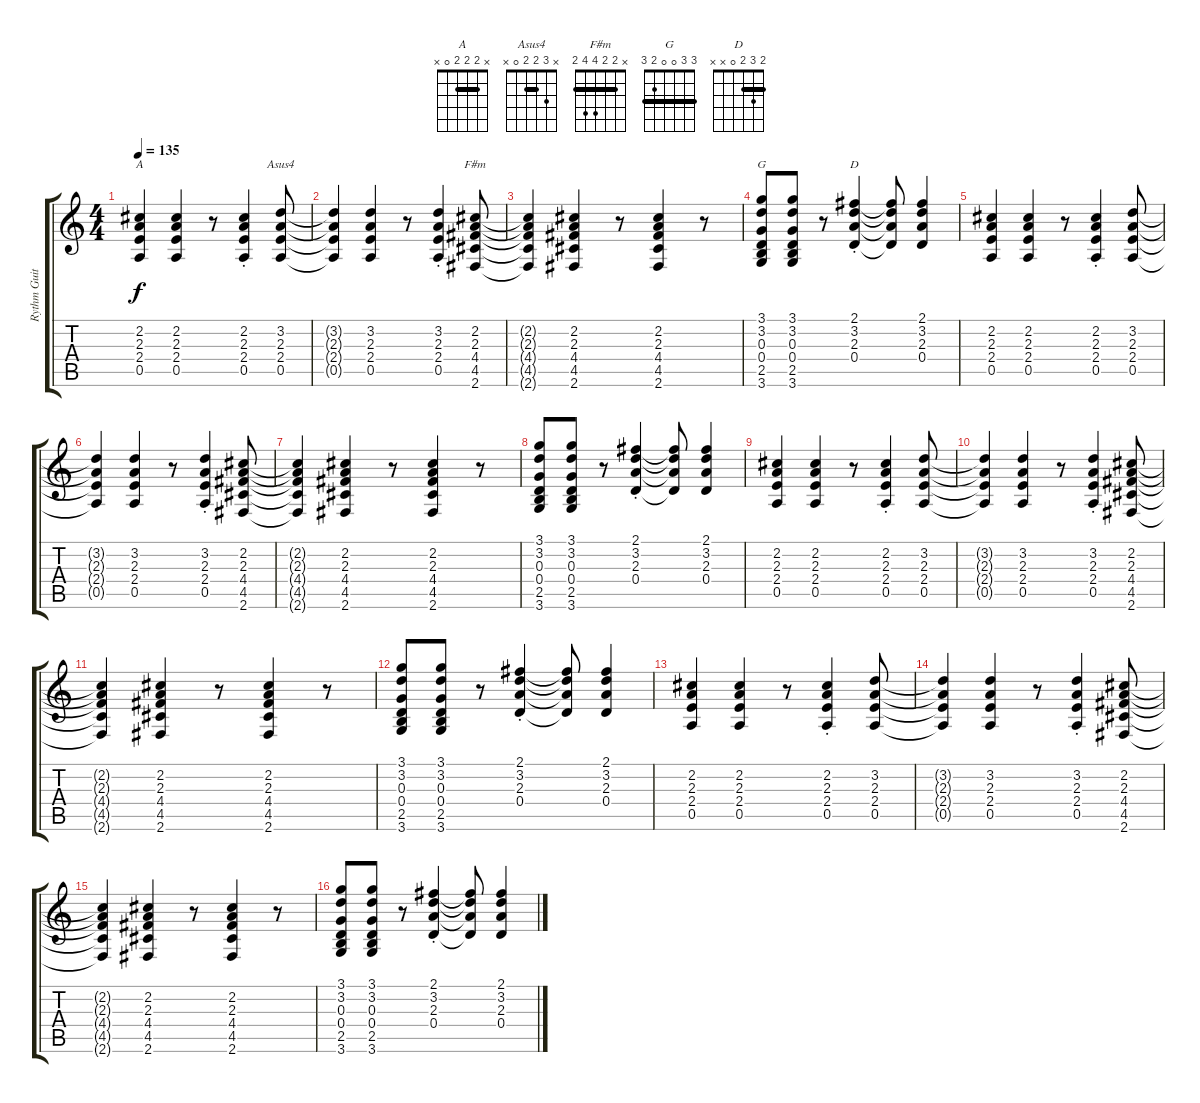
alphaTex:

\track ("Rythm Guitar" "Rythm Guit") {instrument distortionguitar}
\staff {score tabs}
\tuning (E4 B3 G3 D3 A2 E2) {hide}
\chord ("A" x 2 2 2 0 x) {barre 2}
\chord ("Asus4" x 3 2 2 0 x) {barre 2}
\chord ("F#m" x 2 2 4 4 2) {barre 2}
\chord ("G" 3 3 0 0 2 3) {barre 3}
\chord ("D" 2 3 2 0 x x) {barre 2}
\ts (4 4)
\tempo 135
\clef g2
\ks c
(2.2 2.3 2.4 0.5).4{ch "A" dy f} (2.2 2.3 2.4 0.5).4 r.8 (2.2 2.3 2.4 0.5{st}).4 (3.2 2.3 2.4 0.5).8{ch "Asus4"} |
(3.2{t} 2.3{t} 2.4{t} 0.5{t}).4 (3.2 2.3 2.4 0.5).4 r.8 (3.2 2.3 2.4 0.5{st}).4 (2.2 2.3 4.4 4.5 2.6).8{ch "F#m"} |
(2.2{t} 2.3{t} 4.4{t} 4.5{t} 2.6{t}).4 (2.2 2.3 4.4 4.5 2.6).4 r.8 (2.2 2.3 4.4 4.5 2.6).4 r.8 |
(3.1 3.2 0.3 0.4 2.5 3.6).8{ch "G"} (3.1 3.2 0.3 0.4 2.5 3.6).8 r.8 (2.1 3.2 2.3 0.4{st}).4{ch "D"} (2.1{t} 3.2{t} 2.3{t} 0.4{t}).8 (2.1 3.2 2.3 0.4).4 |
(2.2 2.3 2.4 0.5).4 (2.2 2.3 2.4 0.5).4 r.8 (2.2 2.3 2.4 0.5{st}).4 (3.2 2.3 2.4 0.5).8 |
(3.2{t} 2.3{t} 2.4{t} 0.5{t}).4 (3.2 2.3 2.4 0.5).4 r.8 (3.2 2.3 2.4 0.5{st}).4 (2.2 2.3 4.4 4.5 2.6).8 |
(2.2{t} 2.3{t} 4.4{t} 4.5{t} 2.6{t}).4 (2.2 2.3 4.4 4.5 2.6).4 r.8 (2.2 2.3 4.4 4.5 2.6).4 r.8 |
(3.1 3.2 0.3 0.4 2.5 3.6).8 (3.1 3.2 0.3 0.4 2.5 3.6).8 r.8 (2.1 3.2 2.3 0.4{st}).4 (2.1{t} 3.2{t} 2.3{t} 0.4{t}).8 (2.1 3.2 2.3 0.4).4 |
(2.2 2.3 2.4 0.5).4 (2.2 2.3 2.4 0.5).4 r.8 (2.2 2.3 2.4 0.5{st}).4 (3.2 2.3 2.4 0.5).8 |
(3.2{t} 2.3{t} 2.4{t} 0.5{t}).4 (3.2 2.3 2.4 0.5).4 r.8 (3.2 2.3 2.4 0.5{st}).4 (2.2 2.3 4.4 4.5 2.6).8 |
(2.2{t} 2.3{t} 4.4{t} 4.5{t} 2.6{t}).4 (2.2 2.3 4.4 4.5 2.6).4 r.8 (2.2 2.3 4.4 4.5 2.6).4 r.8 |
(3.1 3.2 0.3 0.4 2.5 3.6).8 (3.1 3.2 0.3 0.4 2.5 3.6).8 r.8 (2.1 3.2 2.3 0.4{st}).4 (2.1{t} 3.2{t} 2.3{t} 0.4{t}).8 (2.1 3.2 2.3 0.4).4 |
(2.2 2.3 2.4 0.5).4 (2.2 2.3 2.4 0.5).4 r.8 (2.2 2.3 2.4 0.5{st}).4 (3.2 2.3 2.4 0.5).8 |
(3.2{t} 2.3{t} 2.4{t} 0.5{t}).4 (3.2 2.3 2.4 0.5).4 r.8 (3.2 2.3 2.4 0.5{st}).4 (2.2 2.3 4.4 4.5 2.6).8 |
(2.2{t} 2.3{t} 4.4{t} 4.5{t} 2.6{t}).4 (2.2 2.3 4.4 4.5 2.6).4 r.8 (2.2 2.3 4.4 4.5 2.6).4 r.8 |
(3.1 3.2 0.3 0.4 2.5 3.6).8 (3.1 3.2 0.3 0.4 2.5 3.6).8 r.8 (2.1 3.2 2.3 0.4{st}).4 (2.1{t} 3.2{t} 2.3{t} 0.4{t}).8 (2.1 3.2 2.3 0.4).4
